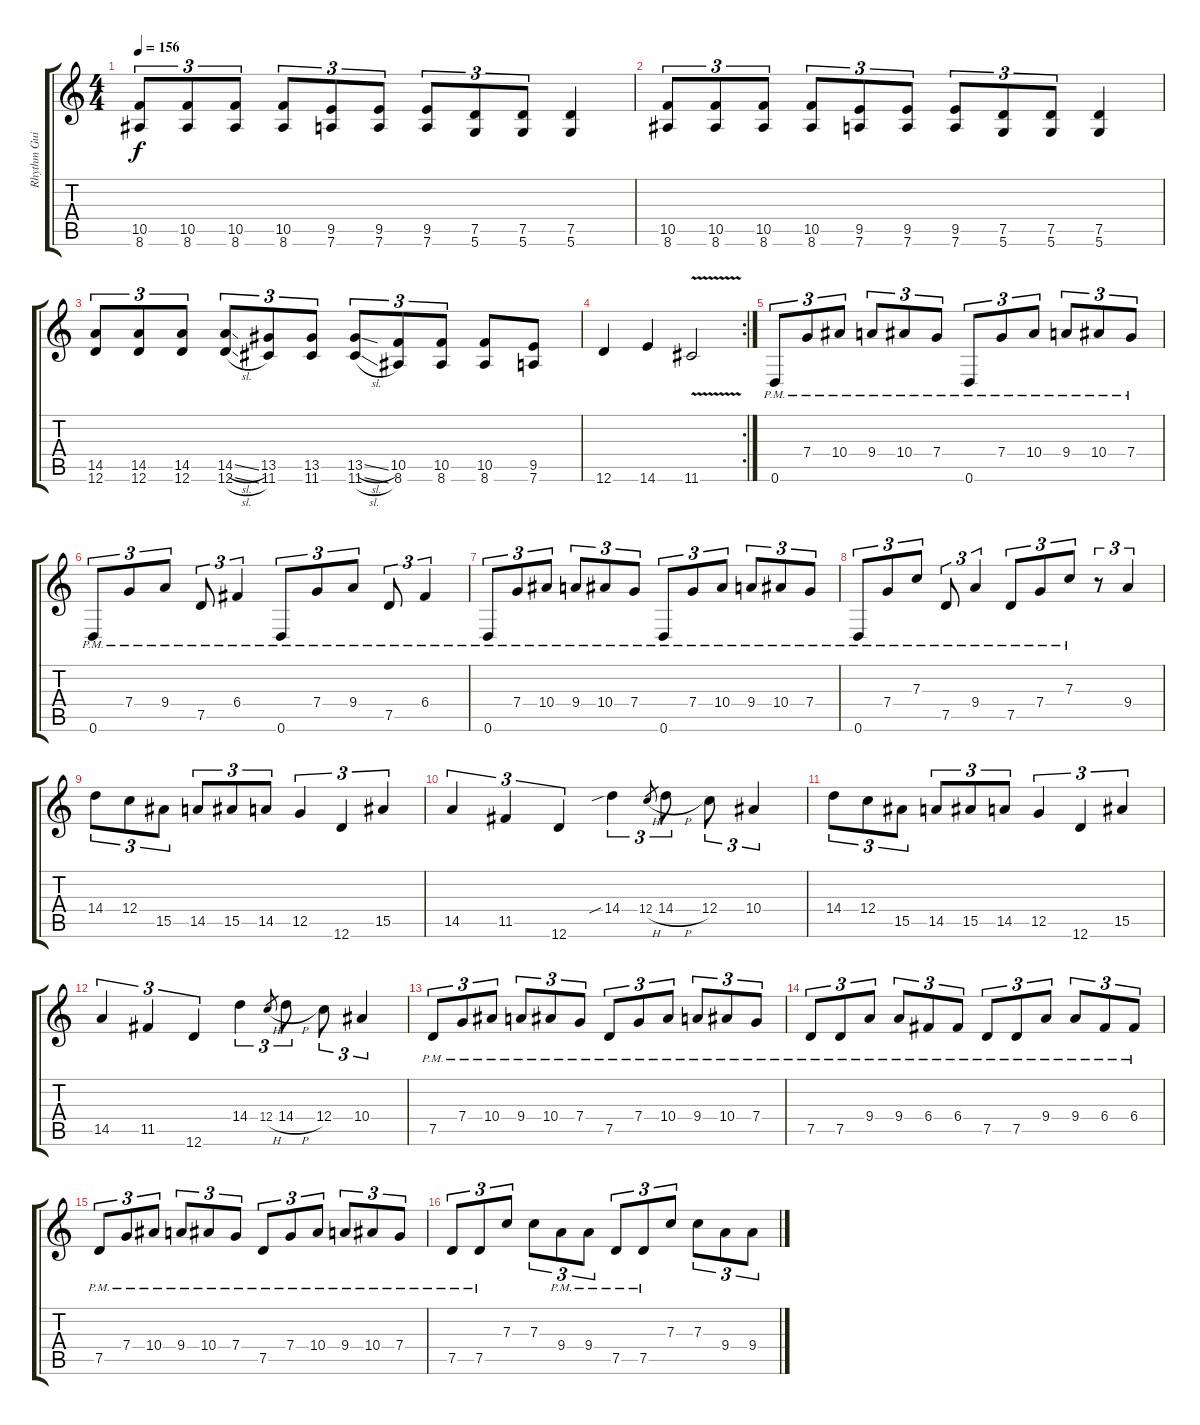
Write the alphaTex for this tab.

\track ("Rhythm Guitar 2" "Rhythm Gui") {instrument distortionguitar}
\staff {score tabs}
\tuning (D4 A3 F3 C3 G2 D2) {hide}
\ts (4 4)
\tempo 156
\clef g2
\ks c
(10.5 8.6).8{tu (3 2) dy f} (10.5 8.6).8{tu (3 2)} (10.5 8.6).8{tu (3 2)} (10.5 8.6).8{tu (3 2)} (9.5 7.6).8{tu (3 2)} (9.5 7.6).8{tu (3 2)} (9.5 7.6).8{tu (3 2)} (7.5 5.6).8{tu (3 2)} (7.5 5.6).8{tu (3 2)} (7.5 5.6).4 |
(10.5 8.6).8{tu (3 2)} (10.5 8.6).8{tu (3 2)} (10.5 8.6).8{tu (3 2)} (10.5 8.6).8{tu (3 2)} (9.5 7.6).8{tu (3 2)} (9.5 7.6).8{tu (3 2)} (9.5 7.6).8{tu (3 2)} (7.5 5.6).8{tu (3 2)} (7.5 5.6).8{tu (3 2)} (7.5 5.6).4 |
(14.5 12.6).8{tu (3 2)} (14.5 12.6).8{tu (3 2)} (14.5 12.6).8{tu (3 2)} (14.5{sl} 12.6{sl}).8{tu (3 2)} (13.5 11.6).8{tu (3 2)} (13.5 11.6).8{tu (3 2)} (13.5{sl} 11.6{sl}).8{tu (3 2)} (10.5 8.6).8{tu (3 2)} (10.5 8.6).8{tu (3 2)} (10.5 8.6).8 (9.5 7.6).8 |
\rc 2
12.6.4 14.6.4 11.6{v}.2 |
0.6{pm}.8{tu (3 2)} 7.4{pm}.8{tu (3 2)} 10.4{pm}.8{tu (3 2)} 9.4{pm}.8{tu (3 2)} 10.4{pm}.8{tu (3 2)} 7.4{pm}.8{tu (3 2)} 0.6{pm}.8{tu (3 2)} 7.4{pm}.8{tu (3 2)} 10.4{pm}.8{tu (3 2)} 9.4{pm}.8{tu (3 2)} 10.4{pm}.8{tu (3 2)} 7.4{pm}.8{tu (3 2)} |
0.6{pm}.8{tu (3 2)} 7.4{pm}.8{tu (3 2)} 9.4{pm}.8{tu (3 2)} 7.5{pm}.8{tu (3 2)} 6.4{pm}.4{tu (3 2)} 0.6{pm}.8{tu (3 2)} 7.4{pm}.8{tu (3 2)} 9.4{pm}.8{tu (3 2)} 7.5{pm}.8{tu (3 2)} 6.4{pm}.4{tu (3 2)} |
0.6{pm}.8{tu (3 2)} 7.4{pm}.8{tu (3 2)} 10.4{pm}.8{tu (3 2)} 9.4{pm}.8{tu (3 2)} 10.4{pm}.8{tu (3 2)} 7.4{pm}.8{tu (3 2)} 0.6{pm}.8{tu (3 2)} 7.4{pm}.8{tu (3 2)} 10.4{pm}.8{tu (3 2)} 9.4{pm}.8{tu (3 2)} 10.4{pm}.8{tu (3 2)} 7.4{pm}.8{tu (3 2)} |
0.6{pm}.8{tu (3 2)} 7.4{pm}.8{tu (3 2)} 7.3{pm}.8{tu (3 2)} 7.5{pm}.8{tu (3 2)} 9.4{pm}.4{tu (3 2)} 7.5{pm}.8{tu (3 2)} 7.4{pm}.8{tu (3 2)} 7.3{pm}.8{tu (3 2)} r.8{tu (3 2)} 9.4.4{tu (3 2)} |
14.4.8{tu (3 2)} 12.4.8{tu (3 2)} 15.5.8{tu (3 2)} 14.5.8{tu (3 2)} 15.5.8{tu (3 2)} 14.5.8{tu (3 2)} 12.5.4{tu (3 2)} 12.6.4{tu (3 2)} 15.5.4{tu (3 2)} |
14.5.4{tu (3 2)} 11.5.4{tu (3 2)} 12.6.4{tu (3 2)} 14.4{sib}.4{tu (3 2)} 12.4{h}.8{gr} 14.4{h}.8{tu (3 2)} 12.4.8{tu (3 2)} 10.4.4{tu (3 2)} |
14.4.8{tu (3 2)} 12.4.8{tu (3 2)} 15.5.8{tu (3 2)} 14.5.8{tu (3 2)} 15.5.8{tu (3 2)} 14.5.8{tu (3 2)} 12.5.4{tu (3 2)} 12.6.4{tu (3 2)} 15.5.4{tu (3 2)} |
14.5.4{tu (3 2)} 11.5.4{tu (3 2)} 12.6.4{tu (3 2)} 14.4.4{tu (3 2)} 12.4{h}.8{gr} 14.4{h}.8{tu (3 2)} 12.4.8{tu (3 2)} 10.4.4{tu (3 2)} |
7.5{pm}.8{tu (3 2)} 7.4{pm}.8{tu (3 2)} 10.4{pm}.8{tu (3 2)} 9.4{pm}.8{tu (3 2)} 10.4{pm}.8{tu (3 2)} 7.4{pm}.8{tu (3 2)} 7.5{pm}.8{tu (3 2)} 7.4{pm}.8{tu (3 2)} 10.4{pm}.8{tu (3 2)} 9.4{pm}.8{tu (3 2)} 10.4{pm}.8{tu (3 2)} 7.4{pm}.8{tu (3 2)} |
7.5{pm}.8{tu (3 2)} 7.5{pm}.8{tu (3 2)} 9.4{pm}.8{tu (3 2)} 9.4{pm}.8{tu (3 2)} 6.4{pm}.8{tu (3 2)} 6.4{pm}.8{tu (3 2)} 7.5{pm}.8{tu (3 2)} 7.5{pm}.8{tu (3 2)} 9.4{pm}.8{tu (3 2)} 9.4{pm}.8{tu (3 2)} 6.4{pm}.8{tu (3 2)} 6.4{pm}.8{tu (3 2)} |
7.5{pm}.8{tu (3 2)} 7.4{pm}.8{tu (3 2)} 10.4{pm}.8{tu (3 2)} 9.4{pm}.8{tu (3 2)} 10.4{pm}.8{tu (3 2)} 7.4{pm}.8{tu (3 2)} 7.5{pm}.8{tu (3 2)} 7.4{pm}.8{tu (3 2)} 10.4{pm}.8{tu (3 2)} 9.4{pm}.8{tu (3 2)} 10.4{pm}.8{tu (3 2)} 7.4{pm}.8{tu (3 2)} |
7.5{pm}.8{tu (3 2)} 7.5{pm}.8{tu (3 2)} 7.3.8{tu (3 2)} 7.3.8{tu (3 2)} 9.4{pm}.8{tu (3 2)} 9.4{pm}.8{tu (3 2)} 7.5{pm}.8{tu (3 2)} 7.5{pm}.8{tu (3 2)} 7.3.8{tu (3 2)} 7.3.8{tu (3 2)} 9.4.8{tu (3 2)} 9.4.8{tu (3 2)}
